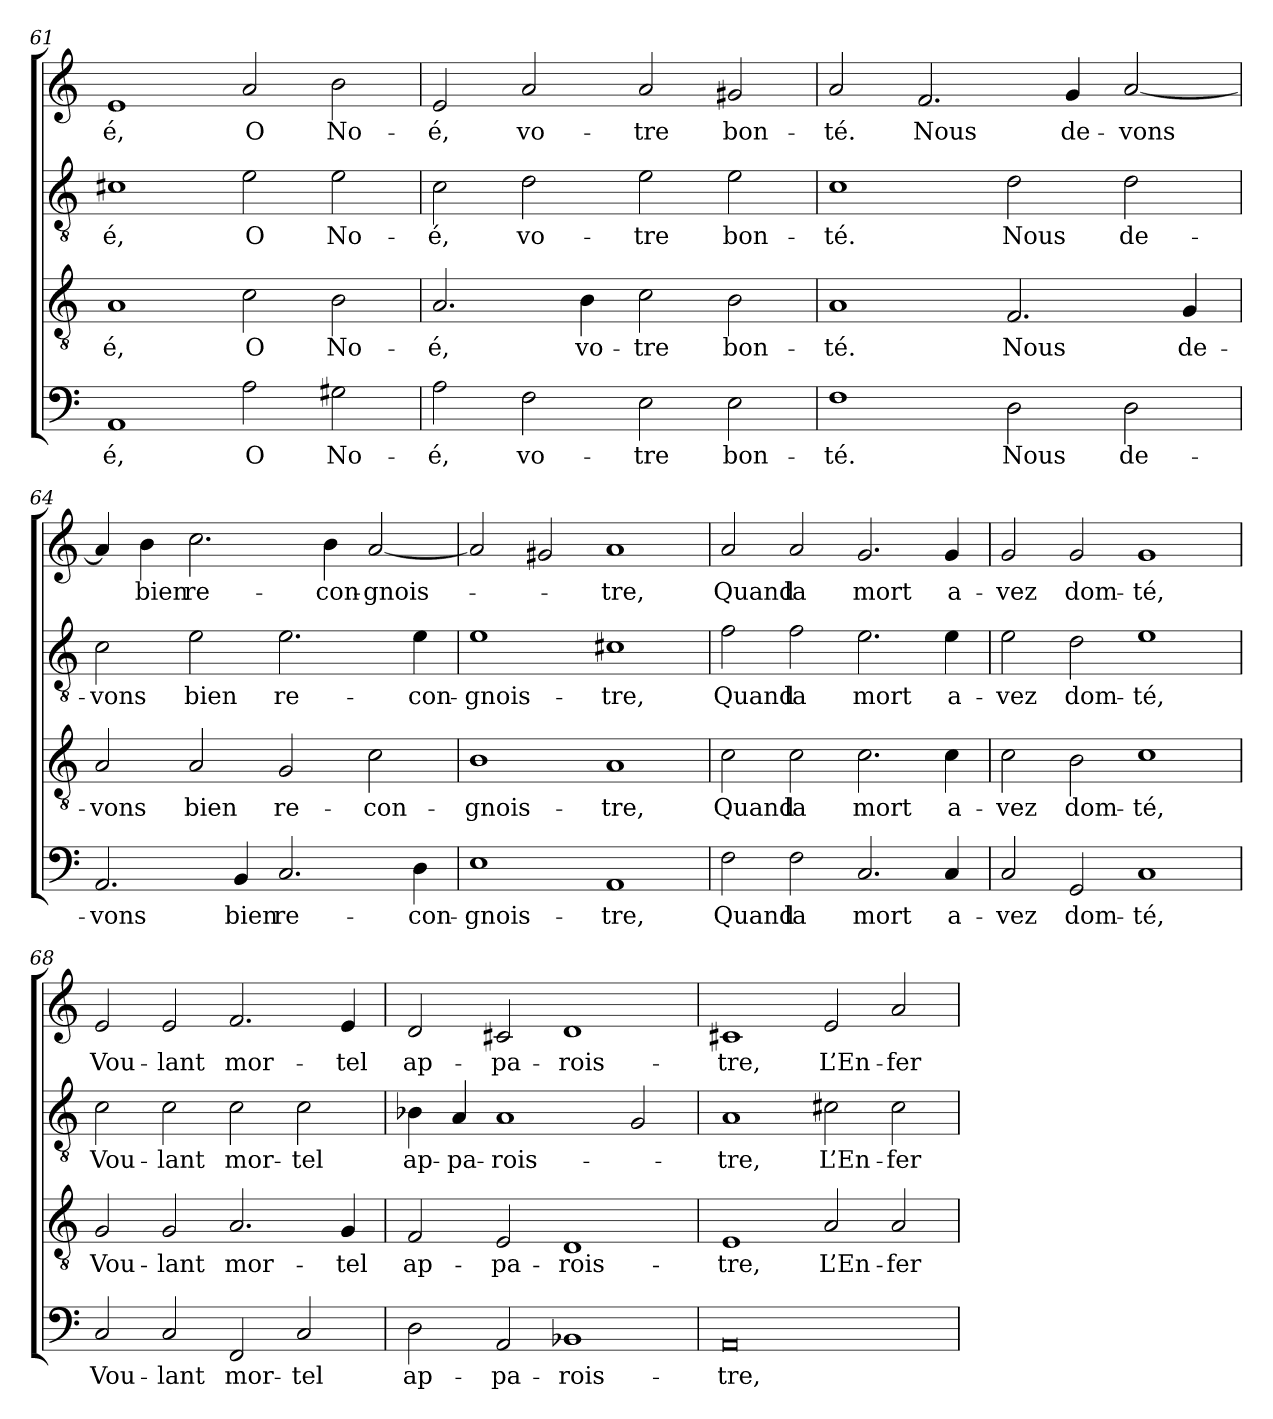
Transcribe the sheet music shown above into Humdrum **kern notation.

**kern	**text	**kern	**text	**kern	**text	**kern	**text
*part4	*part4	*part3	*part3	*part2	*part2	*part1	*part1
*staff4	*staff4	*staff3	*staff3	*staff2	*staff2	*staff1	*staff1
!!LO:PB:g=z
*clefF4	*	*clefGv2	*	*clefGv2	*	*clefG2	*
*k[]	*	*k[]	*	*k[]	*	*k[]	*
=61	=61	=61	=61	=61	=61	=61	=61
1AA	-é,	1A	-é,	1c#X	-é,	1e	-é,
2A	O	2c	O	2e	O	2a	O
2G#X	No-	2B	No-	2e	No-	2b	No-
=62	=62	=62	=62	=62	=62	=62	=62
2A	-é,	2.A	-é,	2c	-é,	2e	-é,
2F	vo-	.	.	2d	vo-	2a	vo-
.	.	4B	vo-	.	.	.	.
2E	-tre	2c	-tre	2e	-tre	2a	-tre
2E	bon-	2B	bon-	2e	bon-	2g#X	bon-
=63	=63	=63	=63	=63	=63	=63	=63
1F	-té.	1A	-té.	1c	-té.	2a	-té.
.	.	.	.	.	.	2.f	Nous
2D	Nous	2.F	Nous	2d	Nous	.	.
.	.	.	.	.	.	4g	de-
2D	de-	.	.	2d	de-	[2a	-vons
.	.	4G	de-	.	.	.	.
=64	=64	=64	=64	=64	=64	=64	=64
2.AA	-vons	2A	-vons	2c	-vons	4a]	.
.	.	.	.	.	.	4b	bien
.	.	2A	bien	2e	bien	2.cc	re-
4BB	bien	.	.	.	.	.	.
2.C	re-	2G	re-	2.e	re-	.	.
.	.	.	.	.	.	4b	-con-
.	.	2c	-con-	.	.	[2a	-gnois-
4D	-con-	.	.	4e	-con-	.	.
=65	=65	=65	=65	=65	=65	=65	=65
1E	-gnois-	1B	-gnois-	1e	-gnois-	2a]	.
.	.	.	.	.	.	2g#X	.
1AA	-tre,	1A	-tre,	1c#X	-tre,	1a	-tre,
!!LO:LB:g=z
=66	=66	=66	=66	=66	=66	=66	=66
2F	Quand	2c	Quand	2f	Quand	2a	Quand
2F	la	2c	la	2f	la	2a	la
2.C	mort	2.c	mort	2.e	mort	2.g	mort
4C	a-	4c	a-	4e	a-	4g	a-
=67	=67	=67	=67	=67	=67	=67	=67
2C	-vez	2c	-vez	2e	-vez	2g	-vez
2GG	dom-	2B	dom-	2d	dom-	2g	dom-
1C	-té,	1c	-té,	1e	-té,	1g	-té,
=68	=68	=68	=68	=68	=68	=68	=68
2C	Vou-	2G	Vou-	2c	Vou-	2e	Vou-
2C	-lant	2G	-lant	2c	-lant	2e	-lant
2FF	mor-	2.A	mor-	2c	mor-	2.f	mor-
2C	-tel	.	.	2c	-tel	.	.
.	.	4G	-tel	.	.	4e	-tel
=69	=69	=69	=69	=69	=69	=69	=69
2D	ap-	2F	ap-	4B-X	ap-	2d	ap-
.	.	.	.	4A	-pa-	.	.
2AA	-pa-	2E	-pa-	1A	-rois-	2c#X	-pa-
1BB-X	-rois-	1D	-rois-	.	.	1d	-rois-
.	.	.	.	2G	.	.	.
!!LO:LB:g=z
=70	=70	=70	=70	=70	=70	=70	=70
0AA	-tre,	1E	-tre,	1A	-tre,	1c#X	-tre,
.	.	2A	L’En-	2c#X	L’En-	2e	L’En-
.	.	2A	-fer	2c#	-fer	2a	-fer
=	=	=	=	=	=	=	=
*-	*-	*-	*-	*-	*-	*-	*-
